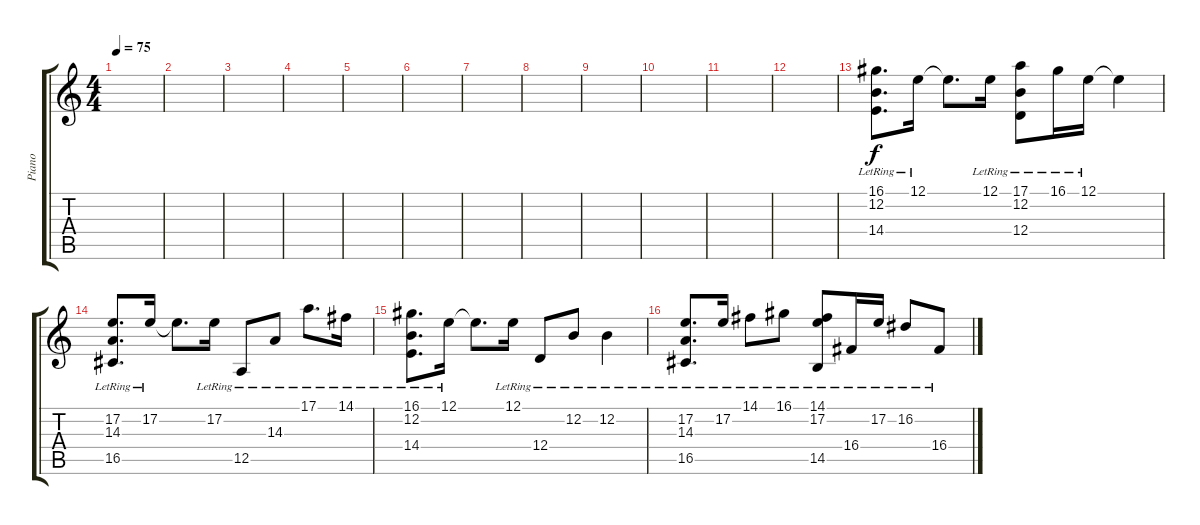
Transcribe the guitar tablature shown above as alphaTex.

\track ("Piano" "Piano") {instrument acousticgrandpiano}
\staff {score tabs}
\tuning (E4 B3 G3 D3 A2 E2) {hide}
\ts (4 4)
\tempo 75
\clef g2
\ks c
|
|
|
|
|
|
|
|
|
|
|
|
(16.1{lr} 12.2{lr} 14.4{lr}).8{d} 12.1{lr}.16 12.1{t}.8{d} 12.1{lr}.16 (17.1{lr} 12.2{lr} 12.4{lr}).8 16.1{lr}.16 12.1{lr}.16 12.1{t}.4 |
(17.2{lr} 14.3{lr} 16.5{lr}).8{d} 17.2{lr}.16 17.2{t}.8{d} 17.2{lr}.16 12.5{lr}.8 14.3{lr}.8 17.1{lr}.8{d} 14.1{lr}.16 |
(16.1{lr} 12.2{lr} 14.4{lr}).8{d} 12.1{lr}.16 12.1{t}.8{d} 12.1{lr}.16 12.4{lr}.8 12.2{lr}.8 12.2{lr}.4 |
(17.2{lr} 14.3{lr} 16.5{lr}).8{d} 17.2{lr}.16 14.1{lr}.8 16.1{lr}.8 (14.1{lr} 17.2{lr} 14.5{lr}).8 16.4{lr}.16 17.2{lr}.16 16.2{lr}.8 16.4{lr}.8
